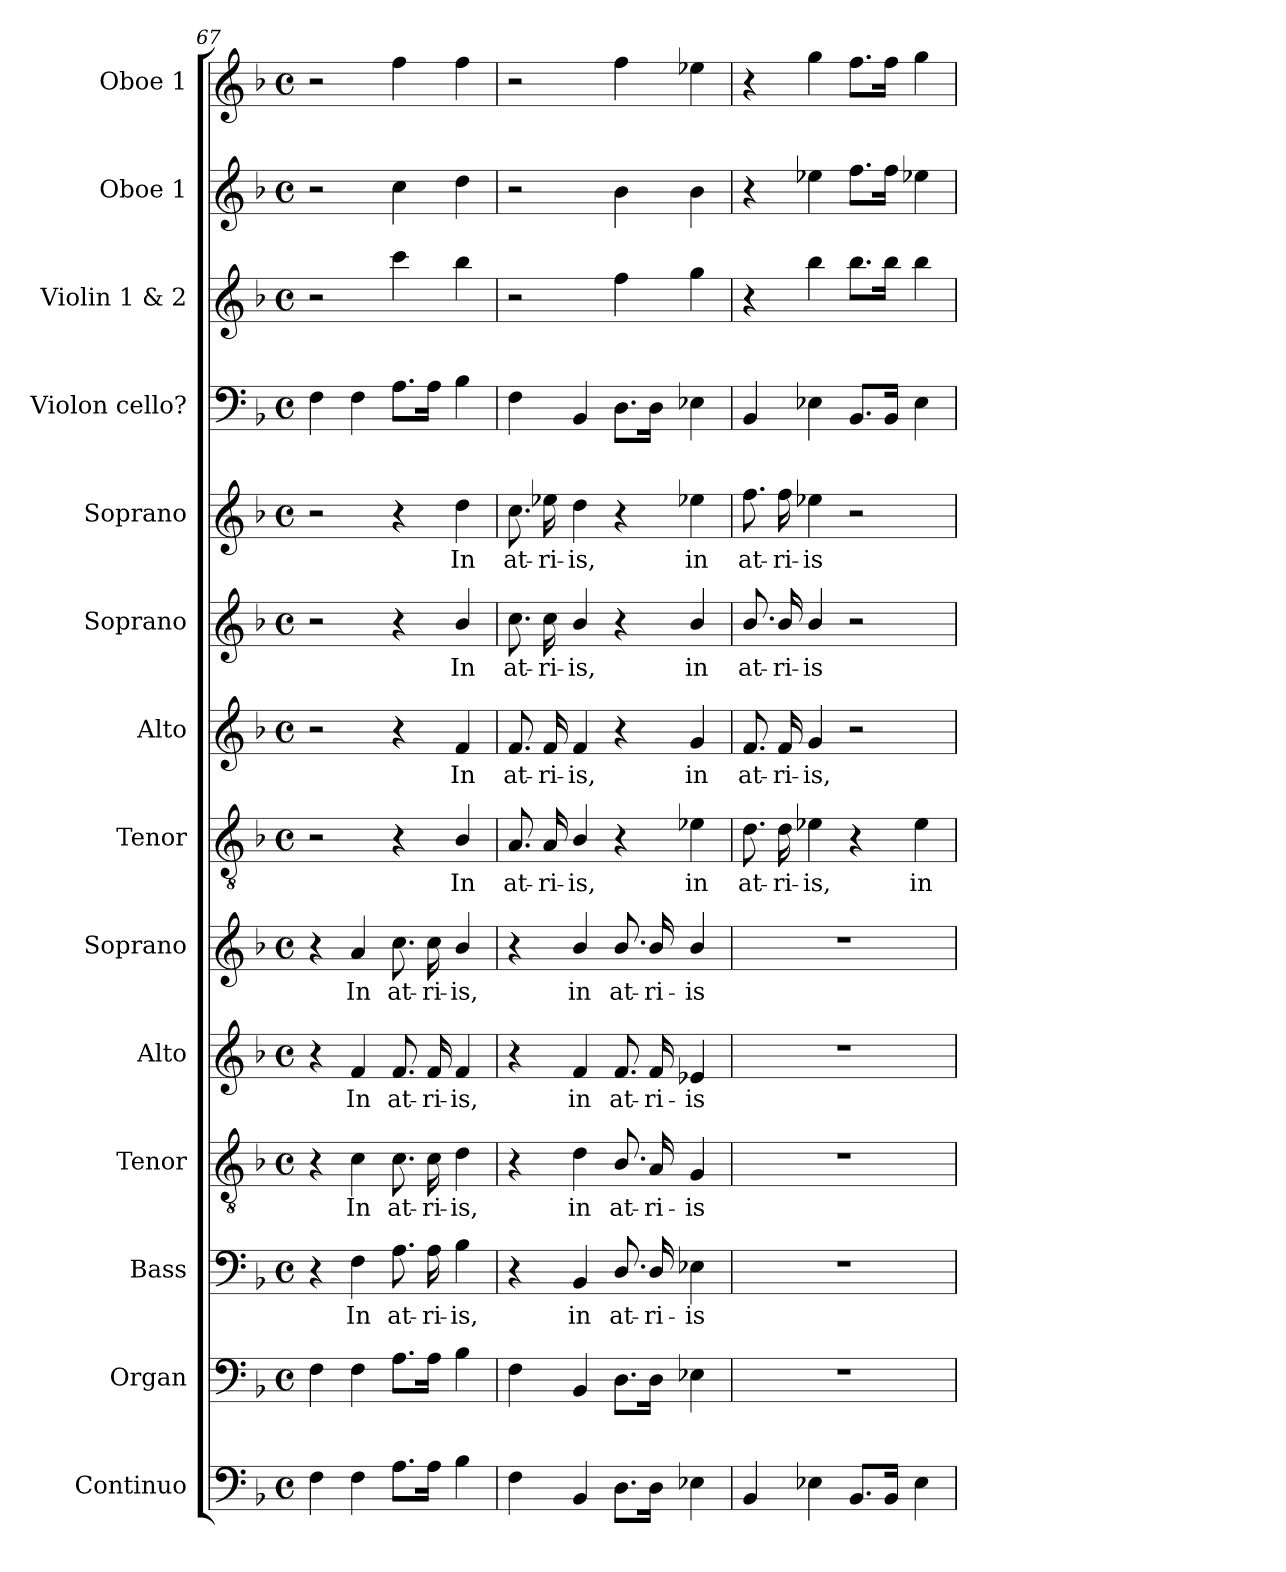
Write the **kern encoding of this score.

**kern	**kern	**kern	**text	**kern	**text	**kern	**text	**kern	**text	**kern	**text	**kern	**text	**kern	**text	**kern	**text	**kern	**kern	**kern	**kern
*part14	*part13	*part12	*part12	*part11	*part11	*part10	*part10	*part9	*part9	*part8	*part8	*part7	*part7	*part6	*part6	*part5	*part5	*part4	*part3	*part2	*part1
*staff14	*staff13	*staff12	*staff12	*staff11	*staff11	*staff10	*staff10	*staff9	*staff9	*staff8	*staff8	*staff7	*staff7	*staff6	*staff6	*staff5	*staff5	*staff4	*staff3	*staff2	*staff1
*I"Continuo	*I"Organ	*I"Bass	*	*I"Tenor	*	*I"Alto	*	*I"Soprano	*	*I"Tenor	*	*I"Alto	*	*I"Soprano	*	*I"Soprano	*	*I"Violon cello?	*I"Violin 1 & 2	*I"Oboe 1	*I"Oboe 1
*I'Cont.	*I'Org.	*I'B.	*	*I'T.	*	*I'A.	*	*I'S.	*	*I'T.	*	*I'A.	*	*I'S.	*	*I'S.	*	*I'Vc.	*I'Vln. 1 & 2	*I'Ob. 2	*I'Ob. 1
!!LO:PB:g=z
*clefF4	*clefF4	*clefF4	*	*clefGv2	*	*clefG2	*	*clefG2	*	*clefGv2	*	*clefG2	*	*clefG2	*	*clefG2	*	*clefF4	*clefG2	*clefG2	*clefG2
*	*	*	*	*ITrd7c12	*	*	*	*	*	*ITrd7c12	*	*	*	*	*	*	*	*	*	*	*
*k[b-]	*k[b-]	*k[b-]	*	*k[b-]	*	*k[b-]	*	*k[b-]	*	*k[b-]	*	*k[b-]	*	*k[b-]	*	*k[b-]	*	*k[b-]	*k[b-]	*k[b-]	*k[b-]
*F:	*F:	*F:	*	*F:	*	*F:	*	*F:	*	*F:	*	*F:	*	*F:	*	*F:	*	*F:	*F:	*F:	*F:
*M4/4	*M4/4	*M4/4	*	*M4/4	*	*M4/4	*	*M4/4	*	*M4/4	*	*M4/4	*	*M4/4	*	*M4/4	*	*M4/4	*M4/4	*M4/4	*M4/4
*met(c)	*met(c)	*met(c)	*	*met(c)	*	*met(c)	*	*met(c)	*	*met(c)	*	*met(c)	*	*met(c)	*	*met(c)	*	*met(c)	*met(c)	*met(c)	*met(c)
=67	=67	=67	=67	=67	=67	=67	=67	=67	=67	=67	=67	=67	=67	=67	=67	=67	=67	=67	=67	=67	=67
4Fi\	4Fi\	4r	.	4r	.	4r	.	4r	.	2r	.	2r	.	2r	.	2r	.	4Fi\	2r	2r	2r
!	!	!	!LO:LY:b:color=#000000	!	!	!	!	!	!	!	!	!	!	!	!	!	!	!	!	!	!
!	!	!	!	!	!LO:LY:b:color=#000000	!	!	!	!	!	!	!	!	!	!	!	!	!	!	!	!
!	!	!	!	!	!	!	!LO:LY:b:color=#000000	!	!	!	!	!	!	!	!	!	!	!	!	!	!
!	!	!	!	!	!	!	!	!	!LO:LY:b:color=#000000	!	!	!	!	!	!	!	!	!	!	!	!
4Fi\	4Fi\	4Fi\	In	4Ci\	In	4fi/	In	4ai/	In	.	.	.	.	.	.	.	.	4Fi\	.	.	.
!	!	!	!LO:LY:b:color=#000000	!	!	!	!	!	!	!	!	!	!	!	!	!	!	!	!	!	!
!	!	!	!	!	!LO:LY:b:color=#000000	!	!	!	!	!	!	!	!	!	!	!	!	!	!	!	!
!	!	!	!	!	!	!	!LO:LY:b:color=#000000	!	!	!	!	!	!	!	!	!	!	!	!	!	!
!	!	!	!	!	!	!	!	!	!LO:LY:b:color=#000000	!	!	!	!	!	!	!	!	!	!	!	!
8.Ai\L	8.Ai\L	8.Ai\	at-	8.Ci\	at-	8.fi/	at-	8.cci\	at-	4r	.	4r	.	4r	.	4r	.	8.Ai\L	4ccci\	4cci\	4ffi\
!	!	!	!LO:LY:b:color=#000000	!	!	!	!	!	!	!	!	!	!	!	!	!	!	!	!	!	!
!	!	!	!	!	!LO:LY:b:color=#000000	!	!	!	!	!	!	!	!	!	!	!	!	!	!	!	!
!	!	!	!	!	!	!	!LO:LY:b:color=#000000	!	!	!	!	!	!	!	!	!	!	!	!	!	!
!	!	!	!	!	!	!	!	!	!LO:LY:b:color=#000000	!	!	!	!	!	!	!	!	!	!	!	!
16Ai\Jk	16Ai\Jk	16Ai\	-ri-	16Ci\	-ri-	16fi/	-ri-	16cci\	-ri-	.	.	.	.	.	.	.	.	16Ai\Jk	.	.	.
!	!	!	!LO:LY:b:color=#000000	!	!	!	!	!	!	!	!	!	!	!	!	!	!	!	!	!	!
!	!	!	!	!	!LO:LY:b:color=#000000	!	!	!	!	!	!	!	!	!	!	!	!	!	!	!	!
!	!	!	!	!	!	!	!LO:LY:b:color=#000000	!	!	!	!	!	!	!	!	!	!	!	!	!	!
!	!	!	!	!	!	!	!	!	!LO:LY:b:color=#000000	!	!	!	!	!	!	!	!	!	!	!	!
!	!	!	!	!	!	!	!	!	!	!	!LO:LY:b:color=#000000	!	!	!	!	!	!	!	!	!	!
!	!	!	!	!	!	!	!	!	!	!	!	!	!LO:LY:b:color=#000000	!	!	!	!	!	!	!	!
!	!	!	!	!	!	!	!	!	!	!	!	!	!	!	!LO:LY:b:color=#000000	!	!	!	!	!	!
!	!	!	!	!	!	!	!	!	!	!	!	!	!	!	!	!	!LO:LY:b:color=#000000	!	!	!	!
4B-i\	4B-i\	4B-i\	-is,	4Di\	-is,	4fi/	-is,	4b-i/	-is,	4BB-i/	In	4fi/	In	4b-i/	In	4ddi\	In	4B-i\	4bb-i\	4ddi\	4ffi\
=68	=68	=68	=68	=68	=68	=68	=68	=68	=68	=68	=68	=68	=68	=68	=68	=68	=68	=68	=68	=68	=68
!	!	!	!	!	!	!	!	!	!	!	!LO:LY:b:color=#000000	!	!	!	!	!	!	!	!	!	!
!	!	!	!	!	!	!	!	!	!	!	!	!	!LO:LY:b:color=#000000	!	!	!	!	!	!	!	!
!	!	!	!	!	!	!	!	!	!	!	!	!	!	!	!LO:LY:b:color=#000000	!	!	!	!	!	!
!	!	!	!	!	!	!	!	!	!	!	!	!	!	!	!	!	!LO:LY:b:color=#000000	!	!	!	!
4Fi\	4Fi\	4r	.	4r	.	4r	.	4r	.	8.AAi/	at-	8.fi/	at-	8.cci\	at-	8.cci\	at-	4Fi\	2r	2r	2r
!	!	!	!	!	!	!	!	!	!	!	!LO:LY:b:color=#000000	!	!	!	!	!	!	!	!	!	!
!	!	!	!	!	!	!	!	!	!	!	!	!	!LO:LY:b:color=#000000	!	!	!	!	!	!	!	!
!	!	!	!	!	!	!	!	!	!	!	!	!	!	!	!LO:LY:b:color=#000000	!	!	!	!	!	!
!	!	!	!	!	!	!	!	!	!	!	!	!	!	!	!	!	!LO:LY:b:color=#000000	!	!	!	!
.	.	.	.	.	.	.	.	.	.	16AAi/	-ri-	16fi/	-ri-	16cci\	-ri-	16ee-Xi\	-ri-	.	.	.	.
!	!	!	!LO:LY:b:color=#000000	!	!	!	!	!	!	!	!	!	!	!	!	!	!	!	!	!	!
!	!	!	!	!	!LO:LY:b:color=#000000	!	!	!	!	!	!	!	!	!	!	!	!	!	!	!	!
!	!	!	!	!	!	!	!LO:LY:b:color=#000000	!	!	!	!	!	!	!	!	!	!	!	!	!	!
!	!	!	!	!	!	!	!	!	!LO:LY:b:color=#000000	!	!	!	!	!	!	!	!	!	!	!	!
!	!	!	!	!	!	!	!	!	!	!	!LO:LY:b:color=#000000	!	!	!	!	!	!	!	!	!	!
!	!	!	!	!	!	!	!	!	!	!	!	!	!LO:LY:b:color=#000000	!	!	!	!	!	!	!	!
!	!	!	!	!	!	!	!	!	!	!	!	!	!	!	!LO:LY:b:color=#000000	!	!	!	!	!	!
!	!	!	!	!	!	!	!	!	!	!	!	!	!	!	!	!	!LO:LY:b:color=#000000	!	!	!	!
4BB-i/	4BB-i/	4BB-i/	in	4Di\	in	4fi/	in	4b-i/	in	4BB-i/	-is,	4fi/	-is,	4b-i/	-is,	4ddi\	-is,	4BB-i/	.	.	.
!	!	!	!LO:LY:b:color=#000000	!	!	!	!	!	!	!	!	!	!	!	!	!	!	!	!	!	!
!	!	!	!	!	!LO:LY:b:color=#000000	!	!	!	!	!	!	!	!	!	!	!	!	!	!	!	!
!	!	!	!	!	!	!	!LO:LY:b:color=#000000	!	!	!	!	!	!	!	!	!	!	!	!	!	!
!	!	!	!	!	!	!	!	!	!LO:LY:b:color=#000000	!	!	!	!	!	!	!	!	!	!	!	!
8.Di\L	8.Di\L	8.Di/	at-	8.BB-i/	at-	8.fi/	at-	8.b-i/	at-	4r	.	4r	.	4r	.	4r	.	8.Di\L	4ffi\	4b-i\	4ffi\
!	!	!	!LO:LY:b:color=#000000	!	!	!	!	!	!	!	!	!	!	!	!	!	!	!	!	!	!
!	!	!	!	!	!LO:LY:b:color=#000000	!	!	!	!	!	!	!	!	!	!	!	!	!	!	!	!
!	!	!	!	!	!	!	!LO:LY:b:color=#000000	!	!	!	!	!	!	!	!	!	!	!	!	!	!
!	!	!	!	!	!	!	!	!	!LO:LY:b:color=#000000	!	!	!	!	!	!	!	!	!	!	!	!
16Di\Jk	16Di\Jk	16Di/	-ri-	16AAi/	-ri-	16fi/	-ri-	16b-i/	-ri-	.	.	.	.	.	.	.	.	16Di\Jk	.	.	.
!	!	!	!LO:LY:b:color=#000000	!	!	!	!	!	!	!	!	!	!	!	!	!	!	!	!	!	!
!	!	!	!	!	!LO:LY:b:color=#000000	!	!	!	!	!	!	!	!	!	!	!	!	!	!	!	!
!	!	!	!	!	!	!	!LO:LY:b:color=#000000	!	!	!	!	!	!	!	!	!	!	!	!	!	!
!	!	!	!	!	!	!	!	!	!LO:LY:b:color=#000000	!	!	!	!	!	!	!	!	!	!	!	!
!	!	!	!	!	!	!	!	!	!	!	!LO:LY:b:color=#000000	!	!	!	!	!	!	!	!	!	!
!	!	!	!	!	!	!	!	!	!	!	!	!	!LO:LY:b:color=#000000	!	!	!	!	!	!	!	!
!	!	!	!	!	!	!	!	!	!	!	!	!	!	!	!LO:LY:b:color=#000000	!	!	!	!	!	!
!	!	!	!	!	!	!	!	!	!	!	!	!	!	!	!	!	!LO:LY:b:color=#000000	!	!	!	!
4E-Xi\	4E-Xi\	4E-Xi\	-is	4GGi/	-is	4e-Xi/	-is	4b-i/	-is	4E-Xi\	in	4gi/	in	4b-i/	in	4ee-Xi\	in	4E-Xi\	4ggi\	4b-i\	4ee-Xi\
=69	=69	=69	=69	=69	=69	=69	=69	=69	=69	=69	=69	=69	=69	=69	=69	=69	=69	=69	=69	=69	=69
!	!	!	!	!	!	!	!	!	!	!	!LO:LY:b:color=#000000	!	!	!	!	!	!	!	!	!	!
!	!	!	!	!	!	!	!	!	!	!	!	!	!LO:LY:b:color=#000000	!	!	!	!	!	!	!	!
!	!	!	!	!	!	!	!	!	!	!	!	!	!	!	!LO:LY:b:color=#000000	!	!	!	!	!	!
!	!	!	!	!	!	!	!	!	!	!	!	!	!	!	!	!	!LO:LY:b:color=#000000	!	!	!	!
4BB-i/	1r	1r	.	1r	.	1r	.	1r	.	8.Di\	at-	8.fi/	at-	8.b-i/	at-	8.ffi\	at-	4BB-i/	4r	4r	4r
!	!	!	!	!	!	!	!	!	!	!	!LO:LY:b:color=#000000	!	!	!	!	!	!	!	!	!	!
!	!	!	!	!	!	!	!	!	!	!	!	!	!LO:LY:b:color=#000000	!	!	!	!	!	!	!	!
!	!	!	!	!	!	!	!	!	!	!	!	!	!	!	!LO:LY:b:color=#000000	!	!	!	!	!	!
!	!	!	!	!	!	!	!	!	!	!	!	!	!	!	!	!	!LO:LY:b:color=#000000	!	!	!	!
.	.	.	.	.	.	.	.	.	.	16Di\	-ri-	16fi/	-ri-	16b-i/	-ri-	16ffi\	-ri-	.	.	.	.
!	!	!	!	!	!	!	!	!	!	!	!LO:LY:b:color=#000000	!	!	!	!	!	!	!	!	!	!
!	!	!	!	!	!	!	!	!	!	!	!	!	!LO:LY:b:color=#000000	!	!	!	!	!	!	!	!
!	!	!	!	!	!	!	!	!	!	!	!	!	!	!	!LO:LY:b:color=#000000	!	!	!	!	!	!
!	!	!	!	!	!	!	!	!	!	!	!	!	!	!	!	!	!LO:LY:b:color=#000000	!	!	!	!
4E-Xi\	.	.	.	.	.	.	.	.	.	4E-Xi\	-is,	4gi/	-is,	4b-i/	-is	4ee-Xi\	-is	4E-Xi\	4bb-i\	4ee-Xi\	4ggi\
8.BB-i/L	.	.	.	.	.	.	.	.	.	4r	.	2r	.	2r	.	2r	.	8.BB-i/L	8.bb-i\L	8.ffi\L	8.ffi\L
16BB-i/Jk	.	.	.	.	.	.	.	.	.	.	.	.	.	.	.	.	.	16BB-i/Jk	16bb-i\Jk	16ffi\Jk	16ffi\Jk
!	!	!	!	!	!	!	!	!	!	!	!LO:LY:b:color=#000000	!	!	!	!	!	!	!	!	!	!
4E-i\	.	.	.	.	.	.	.	.	.	4E-i\	in	.	.	.	.	.	.	4E-i\	4bb-i\	4ee-Xi\	4ggi\
=	=	=	=	=	=	=	=	=	=	=	=	=	=	=	=	=	=	=	=	=	=
*-	*-	*-	*-	*-	*-	*-	*-	*-	*-	*-	*-	*-	*-	*-	*-	*-	*-	*-	*-	*-	*-
